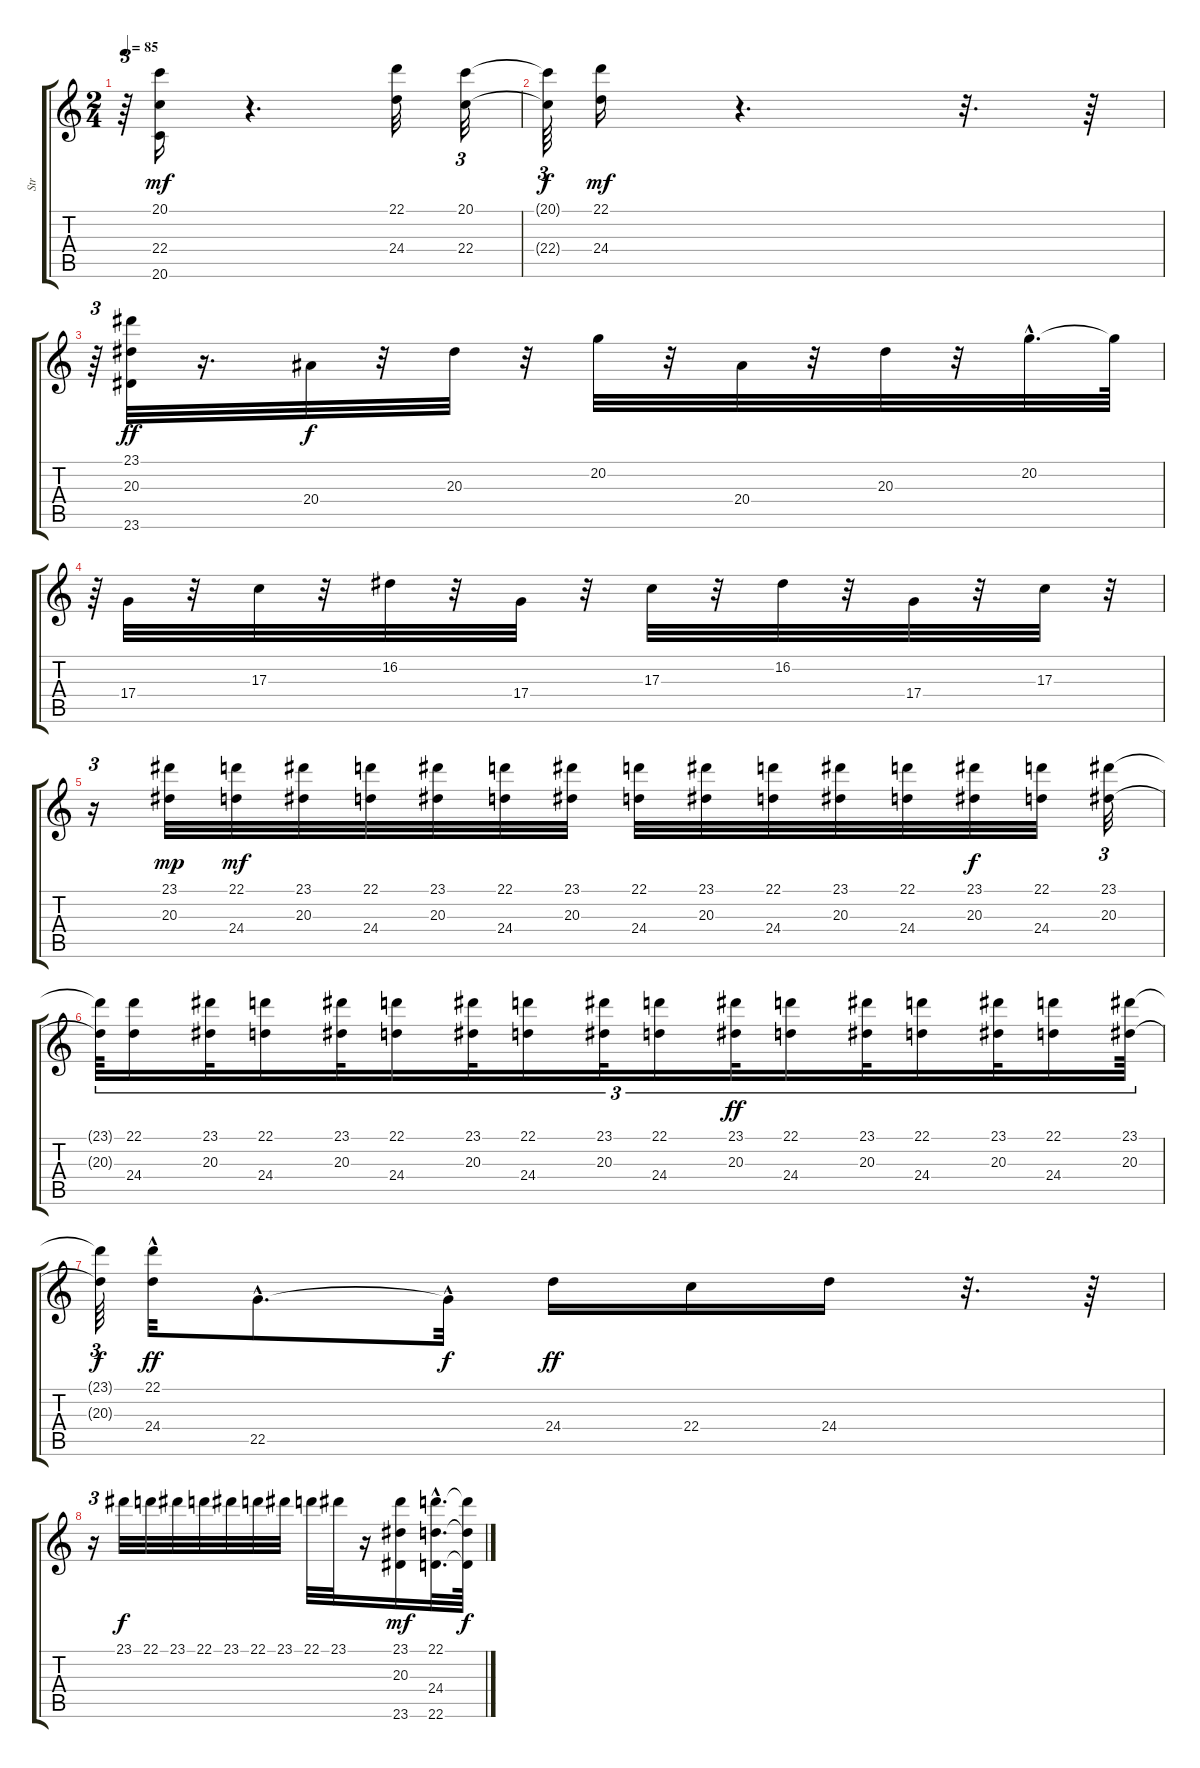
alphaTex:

\track ("Str" "Str") {instrument stringensemble1}
\staff {score tabs}
\tuning (E4 B3 G3 D3 A2 E2) {hide}
\ts (2 4)
\tempo 85
\clef g2
\ks c
r.64{tu (3 2) dy f} (20.1 22.4 20.6).16{dy mf} r.4{d} (22.1 24.4).32 (20.1 22.4).32{tu (3 2)} |
(20.1{t} 22.4{t}).64{tu (3 2) dy f} (22.1 24.4).16{dy mf} r.4{d} r.32{d} r.64 |
r.64{tu (3 2)} (23.1 20.3 23.6).32{dy ff} r.16{d} 20.4.32{dy f} r.32 20.3.32 r.32 20.2.32 r.32 20.4.32 r.32 20.3.32 r.32 20.2{hac}.32{d} 20.2{t}.64 |
r.64{tu (3 2)} 17.4.32 r.32 17.3.32 r.32 16.2.32 r.32 17.4.32 r.32 17.3.32 r.32 16.2.32 r.32 17.4.32 r.32 17.3.32 r.32{tu (3 2)} |
r.16{tu (3 2)} (23.1 20.3).32{dy mp} (22.1 24.4).32{dy mf} (23.1 20.3).32 (22.1 24.4).32 (23.1 20.3).32 (22.1 24.4).32 (23.1 20.3).32 (22.1 24.4).32 (23.1 20.3).32 (22.1 24.4).32 (23.1 20.3).32 (22.1 24.4).32 (23.1 20.3).32{dy f} (22.1 24.4).32 (23.1 20.3).32{tu (3 2)} |
(23.1{t} 20.3{t}).64{tu (3 2)} (22.1 24.4).16{tu (3 2)} (23.1 20.3).32{tu (3 2)} (22.1 24.4).16{tu (3 2)} (23.1 20.3).32{tu (3 2)} (22.1 24.4).16{tu (3 2)} (23.1 20.3).32{tu (3 2)} (22.1 24.4).16{tu (3 2)} (23.1 20.3).32{tu (3 2)} (22.1 24.4).16{tu (3 2)} (23.1 20.3).32{tu (3 2) dy ff} (22.1 24.4).16{tu (3 2)} (23.1 20.3).32{tu (3 2)} (22.1 24.4).16{tu (3 2)} (23.1 20.3).32{tu (3 2)} (22.1 24.4).16{tu (3 2)} (23.1 20.3).64{tu (3 2)} |
(23.1{t} 20.3{t}).64{tu (3 2) dy f} (22.1{hac} 24.4{hac}).32{dy ff} 22.5{hac}.8{d} 22.5{hac t}.32{dy f} 24.4.16{dy ff} 22.4.16 24.4.16 r.32{d} r.64 |
r.16{tu (3 2)} 23.1.32{dy f} 22.1.32 23.1.32 22.1.32 23.1.32 22.1.32 23.1.32 22.1.32 23.1.32 r.16 (23.1 20.3 23.6).16{dy mf} (22.1{hac} 24.4{hac} 22.6{hac}).32{d} (22.1{t} 24.4{t} 22.6{t}).64{dy f}
